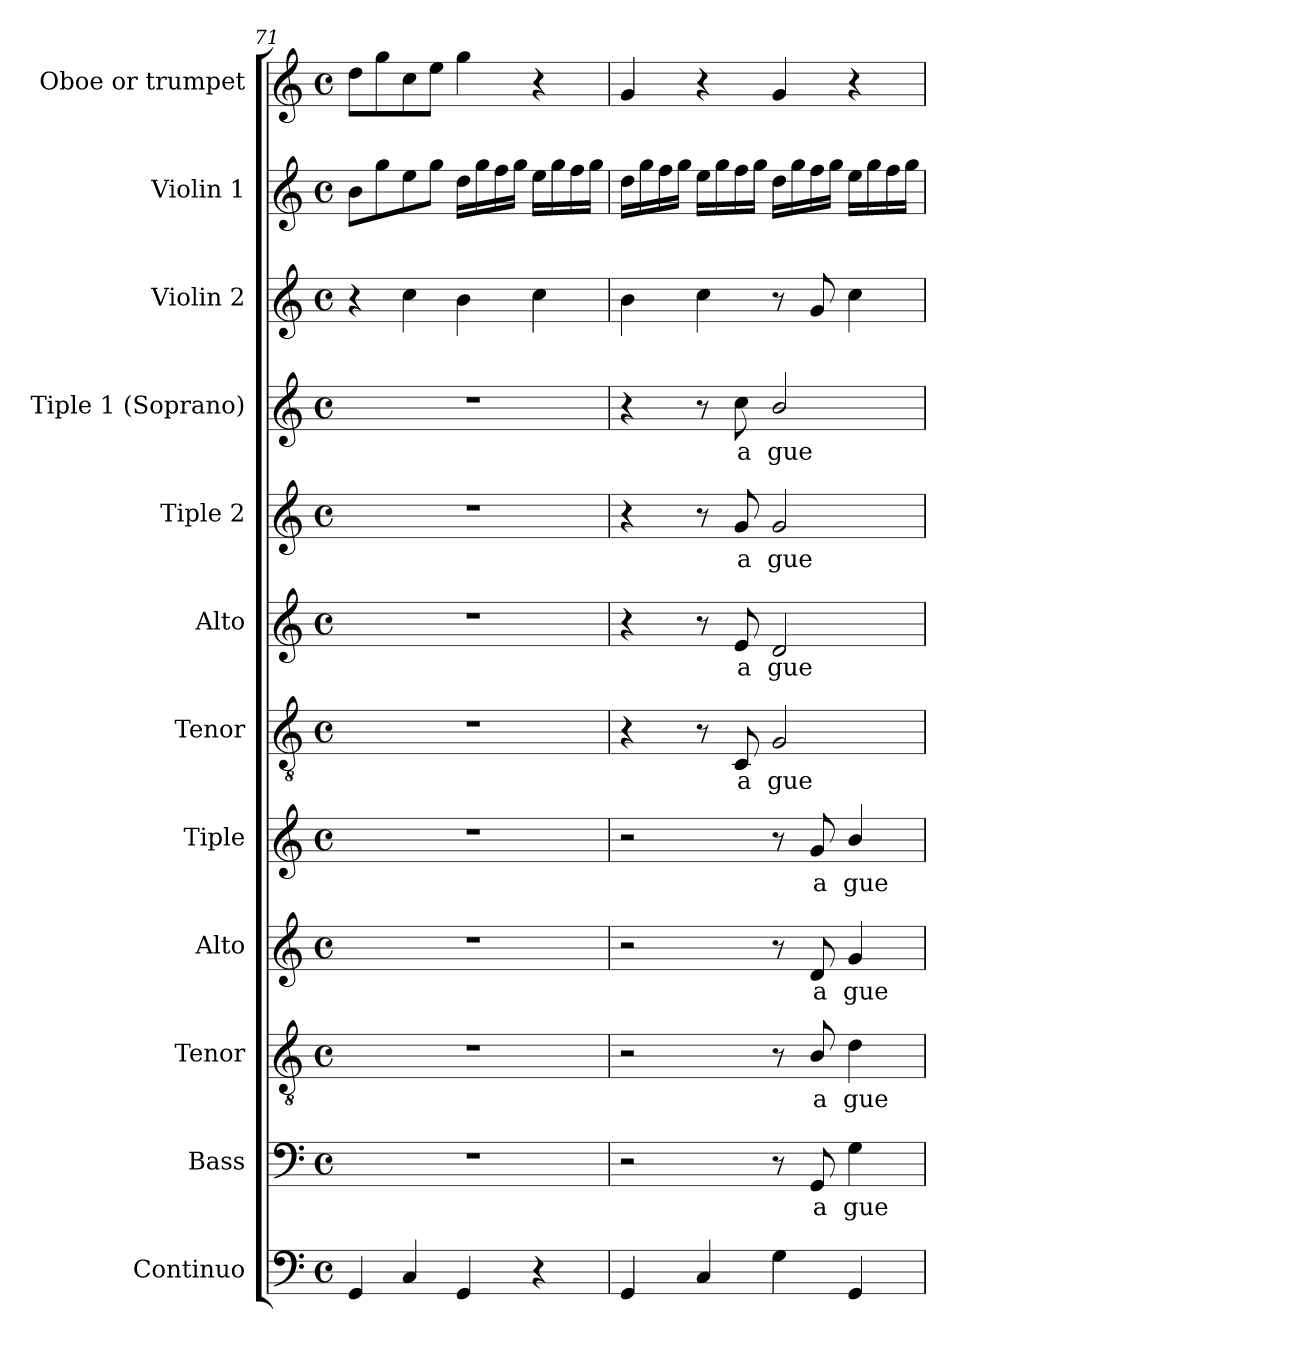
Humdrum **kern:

**kern	**kern	**text	**kern	**text	**kern	**text	**kern	**text	**kern	**text	**kern	**text	**kern	**text	**kern	**text	**kern	**kern	**kern
*part12	*part11	*part11	*part10	*part10	*part9	*part9	*part8	*part8	*part7	*part7	*part6	*part6	*part5	*part5	*part4	*part4	*part3	*part2	*part1
*staff12	*staff11	*staff11	*staff10	*staff10	*staff9	*staff9	*staff8	*staff8	*staff7	*staff7	*staff6	*staff6	*staff5	*staff5	*staff4	*staff4	*staff3	*staff2	*staff1
*I"Continuo	*I"Bass	*	*I"Tenor	*	*I"Alto	*	*I"Tiple	*	*I"Tenor	*	*I"Alto	*	*I"Tiple 2	*	*I"Tiple 1 (Soprano)	*	*I"Violin 2	*I"Violin 1	*I"Oboe or trumpet
*	*I'B.	*	*I'T.	*	*I'A.	*	*	*	*I'T.	*	*I'A.	*	*	*	*I'S1.	*	*I'Vln. 2	*I'Vln. 1	*I'Ob.
!!LO:PB:g=z
*clefF4	*clefF4	*	*clefGv2	*	*clefG2	*	*clefG2	*	*clefGv2	*	*clefG2	*	*clefG2	*	*clefG2	*	*clefG2	*clefG2	*clefG2
*	*	*	*ITrd7c12	*	*	*	*	*	*ITrd7c12	*	*	*	*	*	*	*	*	*	*
*k[]	*k[]	*	*k[]	*	*k[]	*	*k[]	*	*k[]	*	*k[]	*	*k[]	*	*k[]	*	*k[]	*k[]	*k[]
*C:	*C:	*	*C:	*	*C:	*	*C:	*	*C:	*	*C:	*	*C:	*	*C:	*	*C:	*C:	*C:
*M4/4	*M4/4	*	*M4/4	*	*M4/4	*	*M4/4	*	*M4/4	*	*M4/4	*	*M4/4	*	*M4/4	*	*M4/4	*M4/4	*M4/4
*met(c)	*met(c)	*	*met(c)	*	*met(c)	*	*met(c)	*	*met(c)	*	*met(c)	*	*met(c)	*	*met(c)	*	*met(c)	*met(c)	*met(c)
=71	=71	=71	=71	=71	=71	=71	=71	=71	=71	=71	=71	=71	=71	=71	=71	=71	=71	=71	=71
4GGi/	1r	.	1r	.	1r	.	1r	.	1r	.	1r	.	1r	.	1r	.	4r	8bi\L	8ddi\L
.	.	.	.	.	.	.	.	.	.	.	.	.	.	.	.	.	.	8ggi\	8ggi\
4Ci/	.	.	.	.	.	.	.	.	.	.	.	.	.	.	.	.	4cci\	8eei\	8cci\
.	.	.	.	.	.	.	.	.	.	.	.	.	.	.	.	.	.	8ggi\J	8eei\J
4GGi/	.	.	.	.	.	.	.	.	.	.	.	.	.	.	.	.	4bi\	16ddi\LL	4ggi\
.	.	.	.	.	.	.	.	.	.	.	.	.	.	.	.	.	.	16ggi\	.
.	.	.	.	.	.	.	.	.	.	.	.	.	.	.	.	.	.	16ffi\	.
.	.	.	.	.	.	.	.	.	.	.	.	.	.	.	.	.	.	16ggi\JJ	.
4r	.	.	.	.	.	.	.	.	.	.	.	.	.	.	.	.	4cci\	16eei\LL	4r
.	.	.	.	.	.	.	.	.	.	.	.	.	.	.	.	.	.	16ggi\	.
.	.	.	.	.	.	.	.	.	.	.	.	.	.	.	.	.	.	16ffi\	.
.	.	.	.	.	.	.	.	.	.	.	.	.	.	.	.	.	.	16ggi\JJ	.
=72	=72	=72	=72	=72	=72	=72	=72	=72	=72	=72	=72	=72	=72	=72	=72	=72	=72	=72	=72
4GGi/	2r	.	2r	.	2r	.	2r	.	4r	.	4r	.	4r	.	4r	.	4bi\	16ddi\LL	4gi/
.	.	.	.	.	.	.	.	.	.	.	.	.	.	.	.	.	.	16ggi\	.
.	.	.	.	.	.	.	.	.	.	.	.	.	.	.	.	.	.	16ffi\	.
.	.	.	.	.	.	.	.	.	.	.	.	.	.	.	.	.	.	16ggi\JJ	.
4Ci/	.	.	.	.	.	.	.	.	8r	.	8r	.	8r	.	8r	.	4cci\	16eei\LL	4r
.	.	.	.	.	.	.	.	.	.	.	.	.	.	.	.	.	.	16ggi\	.
!	!	!	!	!	!	!	!	!	!	!LO:LY:b:color=#000000	!	!	!	!	!	!	!	!	!
!	!	!	!	!	!	!	!	!	!	!	!	!LO:LY:b:color=#000000	!	!	!	!	!	!	!
!	!	!	!	!	!	!	!	!	!	!	!	!	!	!LO:LY:b:color=#000000	!	!	!	!	!
!	!	!	!	!	!	!	!	!	!	!	!	!	!	!	!	!LO:LY:b:color=#000000	!	!	!
.	.	.	.	.	.	.	.	.	8CCi/	a	8ei/	a	8gi/	a	8cci\	a	.	16ffi\	.
.	.	.	.	.	.	.	.	.	.	.	.	.	.	.	.	.	.	16ggi\JJ	.
!	!	!	!	!	!	!	!	!	!	!LO:LY:b:color=#000000	!	!	!	!	!	!	!	!	!
!	!	!	!	!	!	!	!	!	!	!	!	!LO:LY:b:color=#000000	!	!	!	!	!	!	!
!	!	!	!	!	!	!	!	!	!	!	!	!	!	!LO:LY:b:color=#000000	!	!	!	!	!
!	!	!	!	!	!	!	!	!	!	!	!	!	!	!	!	!LO:LY:b:color=#000000	!	!	!
4Gi\	8r	.	8r	.	8r	.	8r	.	2GGi/	gue-	2di/	gue-	2gi/	gue-	2bi/	gue-	8r	16ddi\LL	4gi/
.	.	.	.	.	.	.	.	.	.	.	.	.	.	.	.	.	.	16ggi\	.
!	!	!LO:LY:b:color=#000000	!	!	!	!	!	!	!	!	!	!	!	!	!	!	!	!	!
!	!	!	!	!LO:LY:b:color=#000000	!	!	!	!	!	!	!	!	!	!	!	!	!	!	!
!	!	!	!	!	!	!LO:LY:b:color=#000000	!	!	!	!	!	!	!	!	!	!	!	!	!
!	!	!	!	!	!	!	!	!LO:LY:b:color=#000000	!	!	!	!	!	!	!	!	!	!	!
.	8GGi/	a	8BBi/	a	8di/	a	8gi/	a	.	.	.	.	.	.	.	.	8gi/	16ffi\	.
.	.	.	.	.	.	.	.	.	.	.	.	.	.	.	.	.	.	16ggi\JJ	.
!	!	!LO:LY:b:color=#000000	!	!	!	!	!	!	!	!	!	!	!	!	!	!	!	!	!
!	!	!	!	!LO:LY:b:color=#000000	!	!	!	!	!	!	!	!	!	!	!	!	!	!	!
!	!	!	!	!	!	!LO:LY:b:color=#000000	!	!	!	!	!	!	!	!	!	!	!	!	!
!	!	!	!	!	!	!	!	!LO:LY:b:color=#000000	!	!	!	!	!	!	!	!	!	!	!
4GGi/	4Gi\	gue-	4Di\	gue-	4gi/	gue-	4bi/	gue-	.	.	.	.	.	.	.	.	4cci\	16eei\LL	4r
.	.	.	.	.	.	.	.	.	.	.	.	.	.	.	.	.	.	16ggi\	.
.	.	.	.	.	.	.	.	.	.	.	.	.	.	.	.	.	.	16ffi\	.
.	.	.	.	.	.	.	.	.	.	.	.	.	.	.	.	.	.	16ggi\JJ	.
=	=	=	=	=	=	=	=	=	=	=	=	=	=	=	=	=	=	=	=
*-	*-	*-	*-	*-	*-	*-	*-	*-	*-	*-	*-	*-	*-	*-	*-	*-	*-	*-	*-
